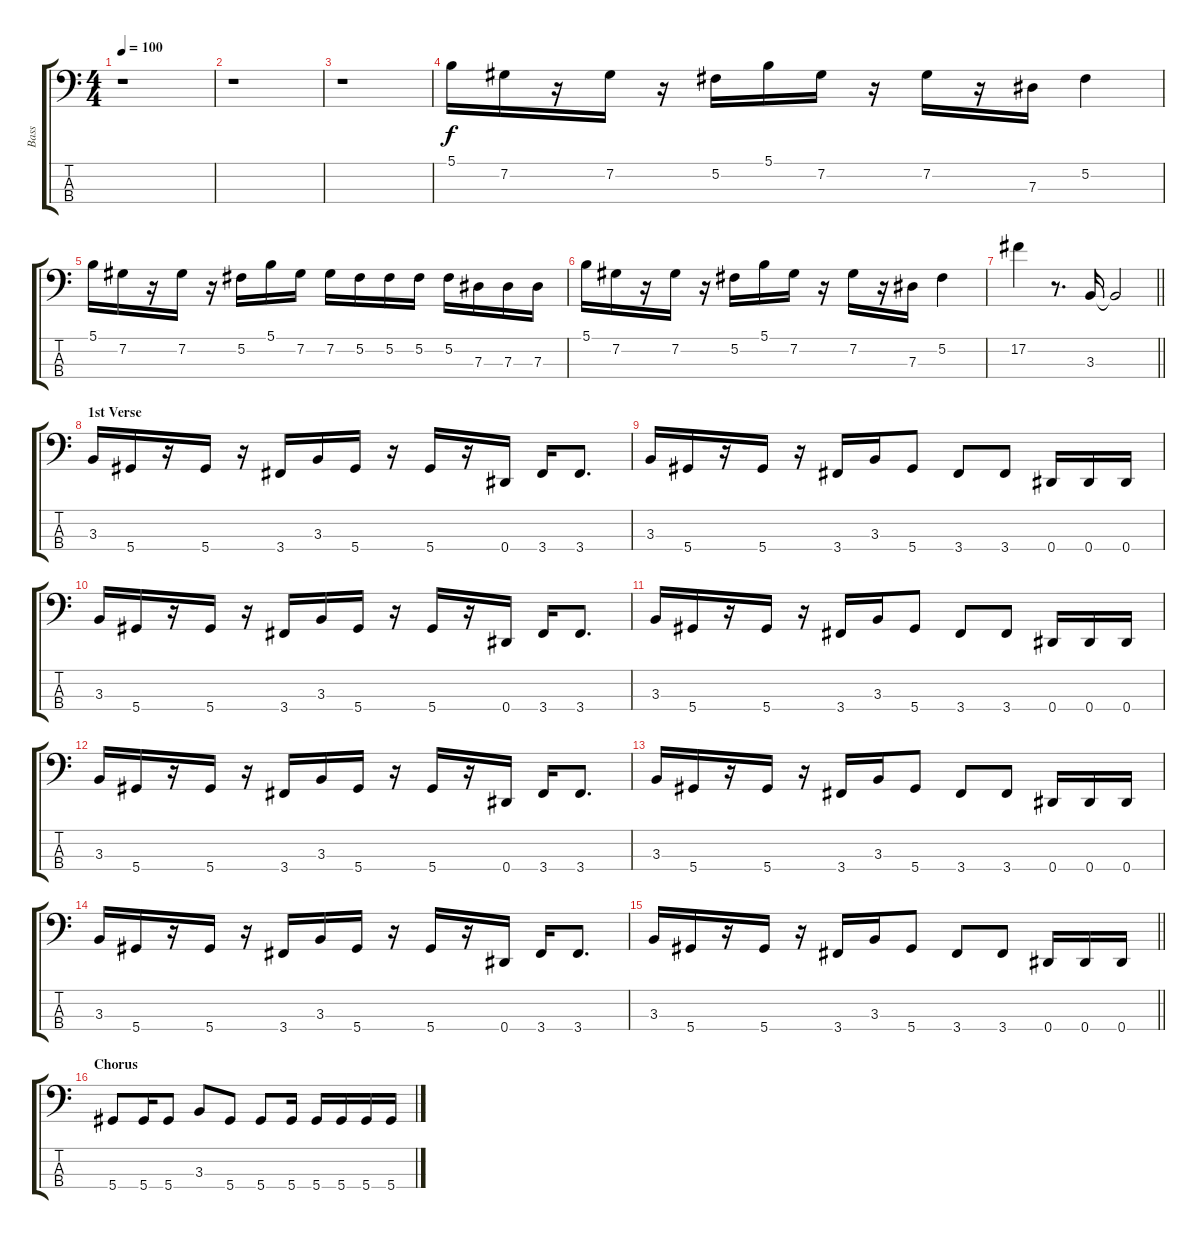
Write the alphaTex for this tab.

\track ("Bass" "Bass") {instrument electricbassfinger}
\staff {score tabs}
\tuning (Gb2 Db2 Ab1 Eb1) {hide}
\ts (4 4)
\tempo 100
\clef f4
\ks c
r.1{dy f} |
r.1 |
r.1 |
5.1.16 7.2.16 r.16 7.2.16 r.16 5.2.16 5.1.16 7.2.16 r.16 7.2.16 r.16 7.3.16 5.2.4 |
5.1.16 7.2.16 r.16 7.2.16 r.16 5.2.16 5.1.16 7.2.16 7.2.16 5.2.16 5.2.16 5.2.16 5.2.16 7.3.16 7.3.16 7.3.16 |
5.1.16 7.2.16 r.16 7.2.16 r.16 5.2.16 5.1.16 7.2.16 r.16 7.2.16 r.16 7.3.16 5.2.4 |
\barLineRight lightlight
17.2.4 r.8{d} 3.3.16 3.3{t}.2 |
\section ("" "1st Verse")
3.3.16 5.4.16 r.16 5.4.16 r.16 3.4.16 3.3.16 5.4.16 r.16 5.4.16 r.16 0.4.16 3.4.16 3.4.8{d} |
3.3.16 5.4.16 r.16 5.4.16 r.16 3.4.16 3.3.16 5.4.8 3.4.8 3.4.8 0.4.16 0.4.16 0.4.16 |
3.3.16 5.4.16 r.16 5.4.16 r.16 3.4.16 3.3.16 5.4.16 r.16 5.4.16 r.16 0.4.16 3.4.16 3.4.8{d} |
3.3.16 5.4.16 r.16 5.4.16 r.16 3.4.16 3.3.16 5.4.8 3.4.8 3.4.8 0.4.16 0.4.16 0.4.16 |
3.3.16 5.4.16 r.16 5.4.16 r.16 3.4.16 3.3.16 5.4.16 r.16 5.4.16 r.16 0.4.16 3.4.16 3.4.8{d} |
3.3.16 5.4.16 r.16 5.4.16 r.16 3.4.16 3.3.16 5.4.8 3.4.8 3.4.8 0.4.16 0.4.16 0.4.16 |
3.3.16 5.4.16 r.16 5.4.16 r.16 3.4.16 3.3.16 5.4.16 r.16 5.4.16 r.16 0.4.16 3.4.16 3.4.8{d} |
\barLineRight lightlight
3.3.16 5.4.16 r.16 5.4.16 r.16 3.4.16 3.3.16 5.4.8 3.4.8 3.4.8 0.4.16 0.4.16 0.4.16 |
\section ("" "Chorus")
5.4.8 5.4.16 5.4.8 3.3.8 5.4.8 5.4.8 5.4.16 5.4.16 5.4.16 5.4.16 5.4.16
